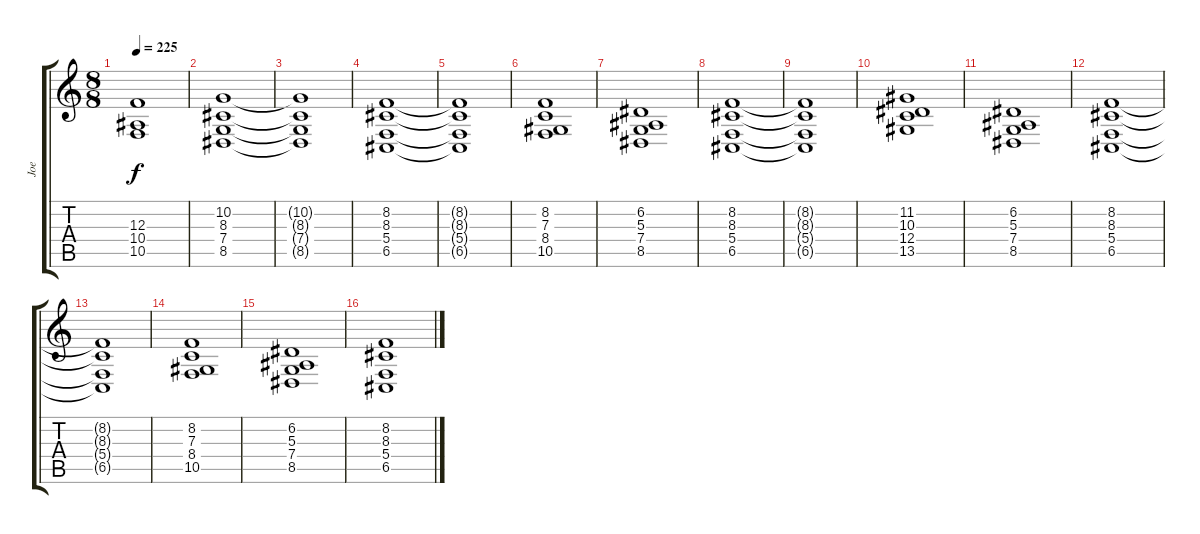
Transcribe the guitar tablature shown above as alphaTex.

\track ("Joe" "Joe") {instrument synthstrings1}
\staff {score tabs}
\tuning (D4 A3 F3 C3 G2 C2) {hide}
\ts (8 8)
\tempo 225
\clef g2
\ks c
(12.3{t} 10.4{t} 10.5{t}).1{dy f} |
(10.2 8.3 7.4 8.5).1 |
(10.2{t} 8.3{t} 7.4{t} 8.5{t}).1 |
(8.2 8.3 5.4 6.5).1 |
(8.2{t} 8.3{t} 5.4{t} 6.5{t}).1 |
(8.2 7.3 8.4 10.5).1 |
(6.2 5.3 7.4 8.5).1 |
(8.2 8.3 5.4 6.5).1 |
(8.2{t} 8.3{t} 5.4{t} 6.5{t}).1 |
(11.2 10.3 12.4 13.5).1 |
(6.2 5.3 7.4 8.5).1 |
(8.2 8.3 5.4 6.5).1 |
(8.2{t} 8.3{t} 5.4{t} 6.5{t}).1 |
(8.2 7.3 8.4 10.5).1 |
(6.2 5.3 7.4 8.5).1 |
(8.2 8.3 5.4 6.5).1
